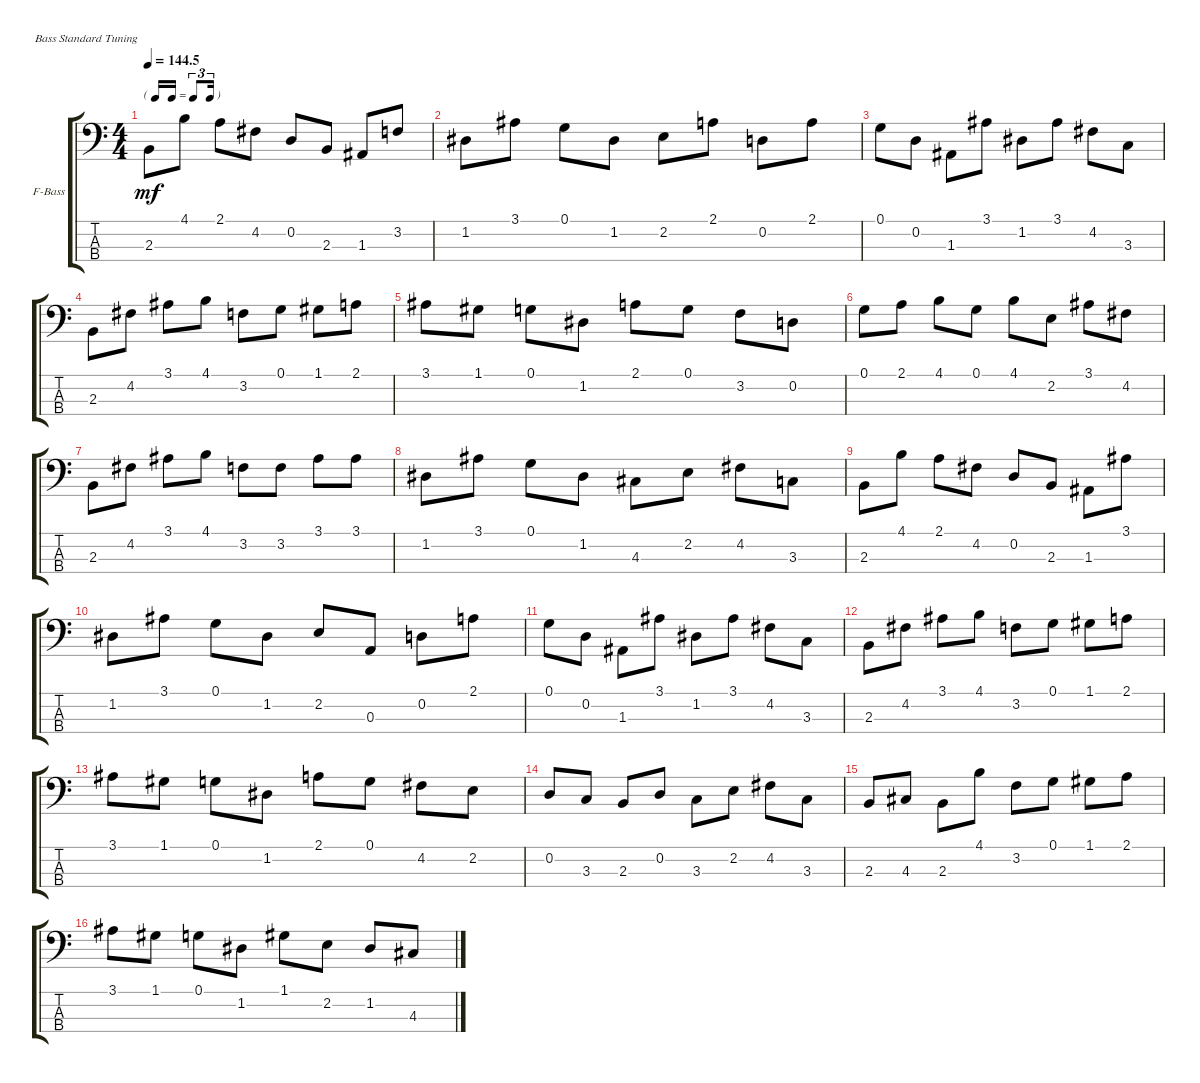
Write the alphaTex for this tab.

\defaultSystemsLayout 4
\bracketExtendMode groupsimilarinstruments
\firstSystemTrackNameOrientation horizontal
\otherSystemsTrackNameOrientation horizontal
\track ("Fretless Bass" "F-Bass") {instrument fretlessbass}
\staff {score tabs}
\tuning (G2 D2 A1 E1)
\ts (4 4)
\tf triplet16th
\tempo
144.5
\accidentals auto
\clef f4
\ottava regular
\simile none
\scale
0.25
\ks c
2.3.8{dy mf} 4.1.8 2.1.8 4.2.8 0.2.8 2.3.8 1.3.8 3.2.8 |
\scale
0.25 1.2.8 3.1.8 0.1.8 1.2.8 2.2.8 2.1.8 0.2.8 2.1.8 |
\scale
0.25 0.1.8 0.2.8 1.3.8 3.1.8 1.2.8 3.1.8 4.2.8 3.3.8 |
\scale
0.25 2.3.8 4.2.8 3.1.8 4.1.8 3.2.8 0.1.8 1.1.8 2.1.8 |
\scale
0.25 3.1.8 1.1.8 0.1.8 1.2.8 2.1.8 0.1.8 3.2.8 0.2.8 |
\scale
0.25 0.1.8 2.1.8 4.1.8 0.1.8 4.1.8 2.2.8 3.1.8 4.2.8 |
\scale
0.25 2.3.8 4.2.8 3.1.8 4.1.8 3.2.8 3.2.8 3.1.8 3.1.8 |
\scale
0.25 1.2.8 3.1.8 0.1.8 1.2.8 4.3.8 2.2.8 4.2.8 3.3.8 |
\scale
0.25 2.3.8 4.1.8 2.1.8 4.2.8 0.2.8 2.3.8 1.3.8 3.1.8 |
\scale
0.25 1.2.8 3.1.8 0.1.8 1.2.8 2.2.8 0.3.8 0.2.8 2.1.8 |
\scale
0.25 0.1.8 0.2.8 1.3.8 3.1.8 1.2.8 3.1.8 4.2.8 3.3.8 |
\scale
0.25 2.3.8 4.2.8 3.1.8 4.1.8 3.2.8 0.1.8 1.1.8 2.1.8 |
\scale
0.25 3.1.8 1.1.8 0.1.8 1.2.8 2.1.8 0.1.8 4.2.8 2.2.8 |
\scale
0.25 0.2.8 3.3.8 2.3.8 0.2.8 3.3.8 2.2.8 4.2.8 3.3.8 |
\scale
0.25 2.3.8 4.3.8 2.3.8 4.1.8 3.2.8 0.1.8 1.1.8 2.1.8 |
\scale
0.25 3.1.8 1.1.8 0.1.8 1.2.8 1.1.8 2.2.8 1.2.8 4.3.8
